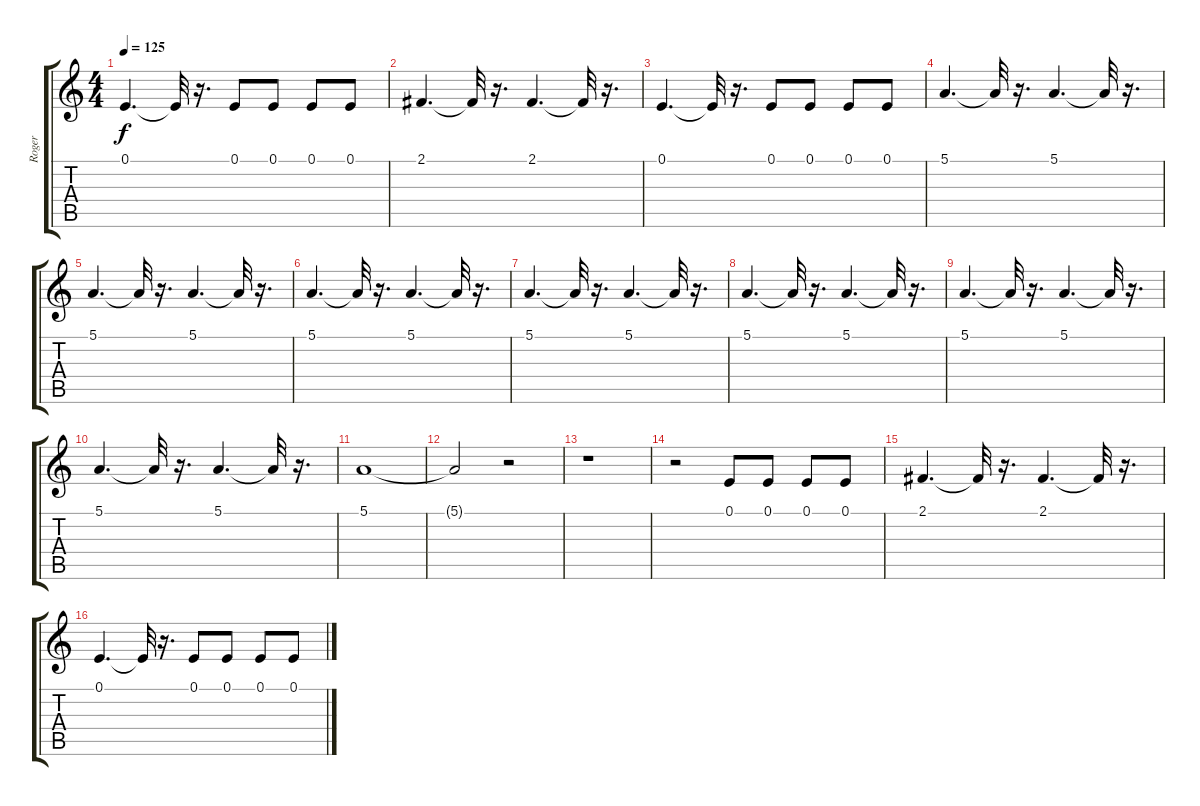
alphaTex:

\track ("Roger" "Roger") {instrument lead8bassandlead}
\staff {score tabs}
\tuning (E4 B3 G3 D3 A2 E2) {hide}
\ts (4 4)
\tempo 125
\clef g2
\ks c
0.1.4{d dy f} 0.1{t}.32 r.16{d} 0.1.8 0.1.8 0.1.8 0.1.8 |
2.1.4{d} 2.1{t}.32 r.16{d} 2.1.4{d} 2.1{t}.32 r.16{d} |
0.1.4{d} 0.1{t}.32 r.16{d} 0.1.8 0.1.8 0.1.8 0.1.8 |
5.1.4{d} 5.1{t}.32 r.16{d} 5.1.4{d} 5.1{t}.32 r.16{d} |
5.1.4{d} 5.1{t}.32 r.16{d} 5.1.4{d} 5.1{t}.32 r.16{d} |
5.1.4{d} 5.1{t}.32 r.16{d} 5.1.4{d} 5.1{t}.32 r.16{d} |
5.1.4{d} 5.1{t}.32 r.16{d} 5.1.4{d} 5.1{t}.32 r.16{d} |
5.1.4{d} 5.1{t}.32 r.16{d} 5.1.4{d} 5.1{t}.32 r.16{d} |
5.1.4{d} 5.1{t}.32 r.16{d} 5.1.4{d} 5.1{t}.32 r.16{d} |
5.1.4{d} 5.1{t}.32 r.16{d} 5.1.4{d} 5.1{t}.32 r.16{d} |
5.1.1 |
5.1{t}.2 r.2 |
r.1 |
r.2 0.1.8 0.1.8 0.1.8 0.1.8 |
2.1.4{d} 2.1{t}.32 r.16{d} 2.1.4{d} 2.1{t}.32 r.16{d} |
0.1.4{d} 0.1{t}.32 r.16{d} 0.1.8 0.1.8 0.1.8 0.1.8
